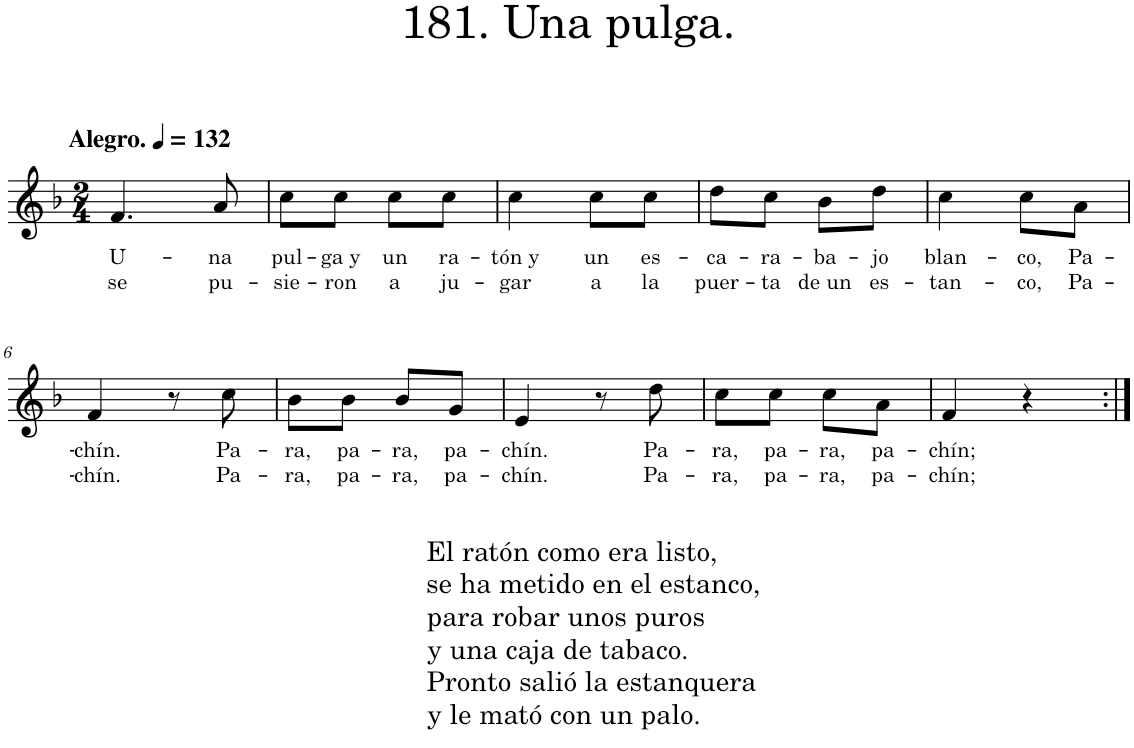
**kern	**text	**text
*part1	*part1	*part1
*staff1	*staff1	*staff1
*I"Piano	*	*
*I'Pno.	*	*
*clefG2	*	*
*k[b-]	*	*
*M2/4	*	*
*MM132	*	*
=1	=1	=1
!LO:TX:a:B:t=Alegro.	!	!
!	!LO:LY:b	!LO:LY:b
4.f/	U-	se
!	!LO:LY:b	!LO:LY:b
8a/	-na	pu-
=2	=2	=2
!	!LO:LY:b	!LO:LY:b
8cc\L	pul-	-sie-
!	!LO:LY:b	!LO:LY:b
8cc\J	-ga y	-ron
!	!LO:LY:b	!LO:LY:b
8cc\L	un	a
!	!LO:LY:b	!LO:LY:b
8cc\J	ra-	ju-
=3	=3	=3
!	!LO:LY:b	!LO:LY:b
4cc\	-tón y	-gar
!	!LO:LY:b	!LO:LY:b
8cc\L	un	a
!	!LO:LY:b	!LO:LY:b
8cc\J	es-	la
=4	=4	=4
!	!LO:LY:b	!LO:LY:b
8dd\L	-ca-	puer-
!	!LO:LY:b	!LO:LY:b
8cc\J	-ra-	-ta
!	!LO:LY:b	!LO:LY:b
8b-\L	-ba-	de un
!	!LO:LY:b	!LO:LY:b
8dd\J	-jo	es-
=5	=5	=5
!	!LO:LY:b	!LO:LY:b
4cc\	blan-	-tan-
!	!LO:LY:b	!LO:LY:b
8cc\L	-co,	-co,
!	!LO:LY:b	!LO:LY:b
8a\J	Pa-	Pa-
!!LO:LB:g=z
=6	=6	=6
!LO:TX:b:t=El ratón como era listo,	!	!
!LO:TX:b:t=se ha metido en el estanco,	!	!
!LO:TX:b:t=para robar unos puros	!	!
!LO:TX:b:t=y una caja de tabaco.	!	!
!LO:TX:b:t=Pronto salió la estanquera	!	!
!LO:TX:b:t=y le mató con un palo.	!	!
!	!LO:LY:b	!LO:LY:b
4f/	-chín.	-chín.
8r	.	.
!	!LO:LY:b	!LO:LY:b
8cc\	Pa-	Pa-
=7	=7	=7
!	!LO:LY:b	!LO:LY:b
8b-\L	-ra,	-ra,
!	!LO:LY:b	!LO:LY:b
8b-\J	pa-	pa-
!	!LO:LY:b	!LO:LY:b
8b-/L	-ra,	-ra,
!	!LO:LY:b	!LO:LY:b
8g/J	pa-	pa-
=8	=8	=8
!	!LO:LY:b	!LO:LY:b
4e/	-chín.	-chín.
8r	.	.
!	!LO:LY:b	!LO:LY:b
8dd\	Pa-	Pa-
=9	=9	=9
!	!LO:LY:b	!LO:LY:b
8cc\L	-ra,	-ra,
!	!LO:LY:b	!LO:LY:b
8cc\J	pa-	pa-
!	!LO:LY:b	!LO:LY:b
8cc\L	-ra,	-ra,
!	!LO:LY:b	!LO:LY:b
8a\J	pa-	pa-
=10	=10	=10
!	!LO:LY:b	!LO:LY:b
4f/	-chín;	-chín;
4r	.	.
=:|!	=:|!	=:|!
*-	*-	*-
